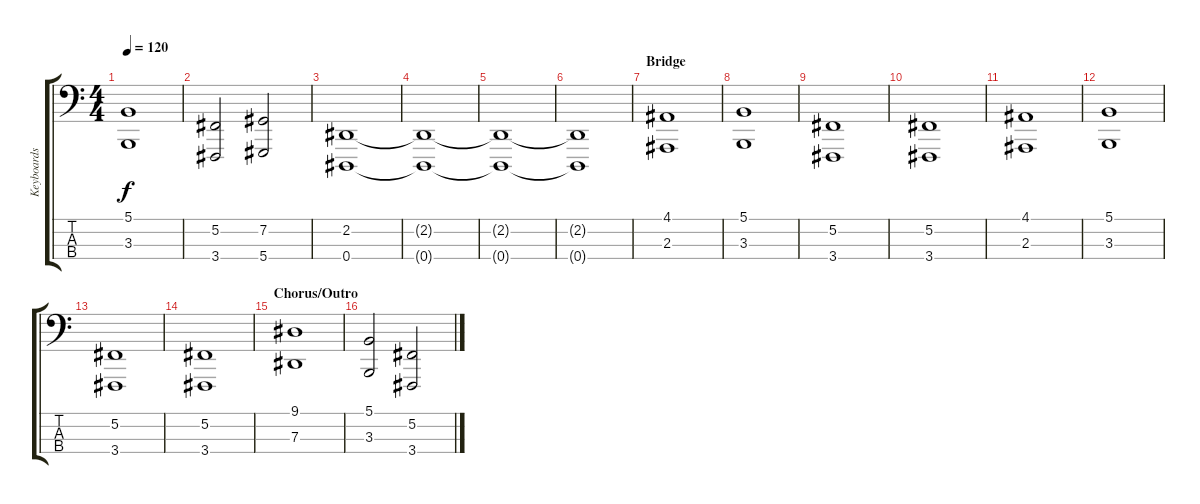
\track ("Keyboards" "Keyboards") {instrument stringensemble1}
\staff {score tabs}
\tuning (Gb2 Db2 Ab1 Eb1) {hide}
\ts (4 4)
\tempo 120
\clef f4
\ks c
(5.1 3.3).1{dy f} |
(5.2 3.4).2 (7.2 5.4).2 |
(2.2 0.4).1 |
(2.2{t} 0.4{t}).1 |
(2.2{t} 0.4{t}).1 |
(2.2{t} 0.4{t}).1 |
\section ("" "Bridge")
(4.1 2.3).1 |
(5.1 3.3).1 |
(5.2 3.4).1 |
(5.2 3.4).1 |
(4.1 2.3).1 |
(5.1 3.3).1 |
(5.2 3.4).1 |
(5.2 3.4).1 |
\section ("" "Chorus/Outro")
(9.1 7.3).1 |
(5.1 3.3).2 (5.2 3.4).2
